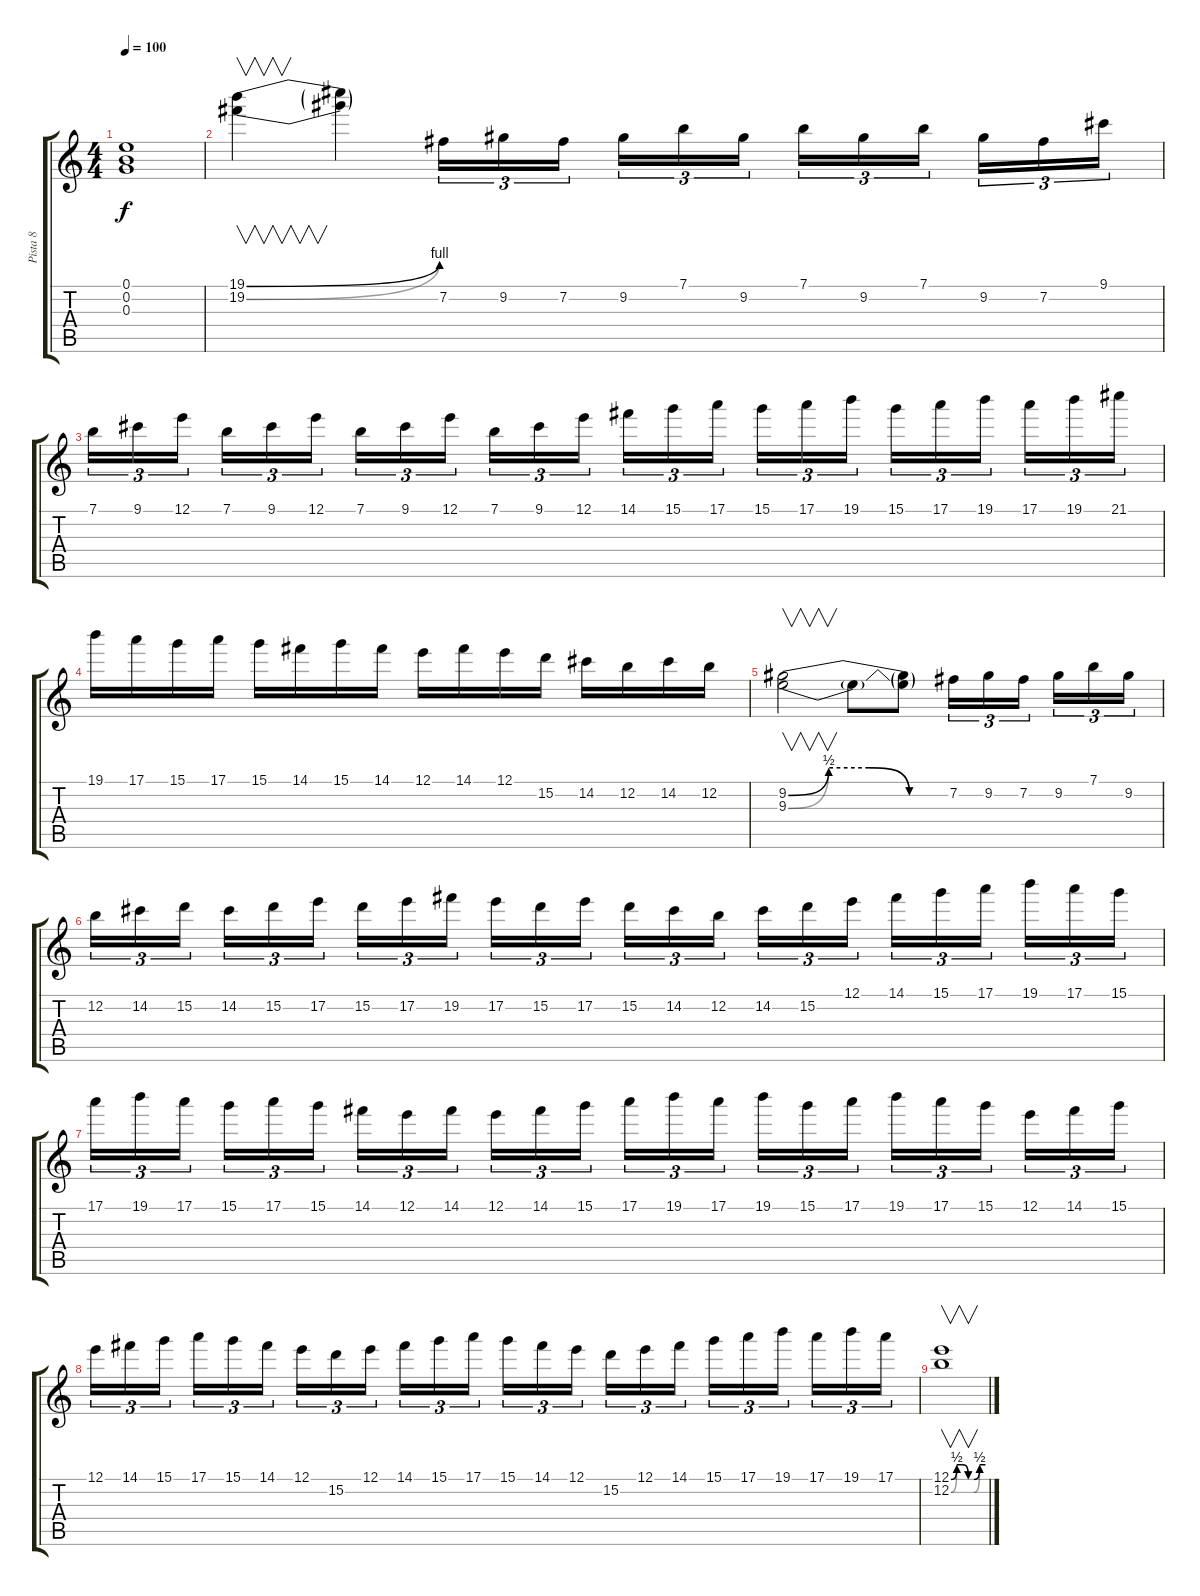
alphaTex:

\track ("Pista 8" "Pista 8") {instrument overdrivenguitar}
\staff {score tabs}
\tuning (E4 B3 G3 D3 A2 E2) {hide}
\ts (4 4)
\tempo 100
\clef g2
\ks c
(0.1 0.2 0.3).1{dy f} |
(19.1{be (bend 0 0 60 4)} 19.2{be (bend 0 0 60 4)}).4{v volume 14} (19.1{t} 19.2{t}).4 7.2.16{tu (3 2)} 9.2.16{tu (3 2)} 7.2.16{tu (3 2)} 9.2.16{tu (3 2)} 7.1.16{tu (3 2)} 9.2.16{tu (3 2)} 7.1.16{tu (3 2)} 9.2.16{tu (3 2)} 7.1.16{tu (3 2)} 9.2.16{tu (3 2)} 7.2.16{tu (3 2)} 9.1.16{tu (3 2)} |
7.1.16{tu (3 2)} 9.1.16{tu (3 2)} 12.1.16{tu (3 2)} 7.1.16{tu (3 2)} 9.1.16{tu (3 2)} 12.1.16{tu (3 2)} 7.1.16{tu (3 2)} 9.1.16{tu (3 2)} 12.1.16{tu (3 2)} 7.1.16{tu (3 2)} 9.1.16{tu (3 2)} 12.1.16{tu (3 2)} 14.1.16{tu (3 2)} 15.1.16{tu (3 2)} 17.1.16{tu (3 2)} 15.1.16{tu (3 2)} 17.1.16{tu (3 2)} 19.1.16{tu (3 2)} 15.1.16{tu (3 2)} 17.1.16{tu (3 2)} 19.1.16{tu (3 2)} 17.1.16{tu (3 2)} 19.1.16{tu (3 2)} 21.1.16{tu (3 2)} |
19.1.16 17.1.16 15.1.16 17.1.16 15.1.16 14.1.16 15.1.16 14.1.16 12.1.16 14.1.16 12.1.16 15.2.16 14.2.16 12.2.16 14.2.16 12.2.16 |
(9.2{be (custom 0 0 15 2 30 2 45 0 60 0)} 9.3{be (custom 0 0 15 2 30 2 45 0 60 0)}).2{v} 9.3{t}.8 (9.2{t} 9.3{t}).8 7.2.16{tu (3 2)} 9.2.16{tu (3 2)} 7.2.16{tu (3 2)} 9.2.16{tu (3 2)} 7.1.16{tu (3 2)} 9.2.16{tu (3 2)} |
12.2.16{tu (3 2)} 14.2.16{tu (3 2)} 15.2.16{tu (3 2)} 14.2.16{tu (3 2)} 15.2.16{tu (3 2)} 17.2.16{tu (3 2)} 15.2.16{tu (3 2)} 17.2.16{tu (3 2)} 19.2.16{tu (3 2)} 17.2.16{tu (3 2)} 15.2.16{tu (3 2)} 17.2.16{tu (3 2)} 15.2.16{tu (3 2)} 14.2.16{tu (3 2)} 12.2.16{tu (3 2)} 14.2.16{tu (3 2)} 15.2.16{tu (3 2)} 12.1.16{tu (3 2)} 14.1.16{tu (3 2)} 15.1.16{tu (3 2)} 17.1.16{tu (3 2)} 19.1.16{tu (3 2)} 17.1.16{tu (3 2)} 15.1.16{tu (3 2)} |
17.1.16{tu (3 2)} 19.1.16{tu (3 2)} 17.1.16{tu (3 2)} 15.1.16{tu (3 2)} 17.1.16{tu (3 2)} 15.1.16{tu (3 2)} 14.1.16{tu (3 2)} 12.1.16{tu (3 2)} 14.1.16{tu (3 2)} 12.1.16{tu (3 2)} 14.1.16{tu (3 2)} 15.1.16{tu (3 2)} 17.1.16{tu (3 2)} 19.1.16{tu (3 2)} 17.1.16{tu (3 2)} 19.1.16{tu (3 2)} 15.1.16{tu (3 2)} 17.1.16{tu (3 2)} 19.1.16{tu (3 2)} 17.1.16{tu (3 2)} 15.1.16{tu (3 2)} 12.1.16{tu (3 2)} 14.1.16{tu (3 2)} 15.1.16{tu (3 2)} |
12.1.16{tu (3 2)} 14.1.16{tu (3 2)} 15.1.16{tu (3 2)} 17.1.16{tu (3 2)} 15.1.16{tu (3 2)} 14.1.16{tu (3 2)} 12.1.16{tu (3 2)} 15.2.16{tu (3 2)} 12.1.16{tu (3 2)} 14.1.16{tu (3 2)} 15.1.16{tu (3 2)} 17.1.16{tu (3 2)} 15.1.16{tu (3 2)} 14.1.16{tu (3 2)} 12.1.16{tu (3 2)} 15.2.16{tu (3 2)} 12.1.16{tu (3 2)} 14.1.16{tu (3 2)} 15.1.16{tu (3 2)} 17.1.16{tu (3 2)} 19.1.16{tu (3 2)} 17.1.16{tu (3 2)} 19.1.16{tu (3 2)} 17.1.16{tu (3 2)} |
(12.1{be (custom 0 0 10 2 20 2 30 0 40 0 50 2 60 2)} 12.2{be (custom 0 0 10 2 20 2 30 0 40 0 50 2 60 2)}).1{v}
